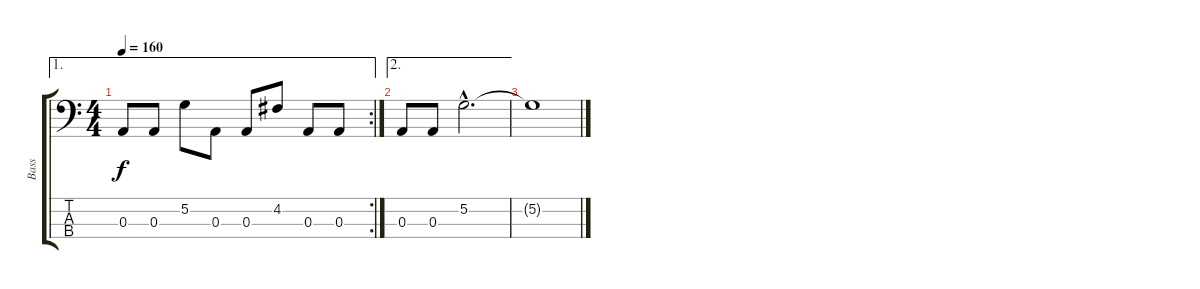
\track ("Bass" "Bass") {instrument electricbassfinger}
\staff {score tabs}
\tuning (G2 D2 A1 E1) {hide}
\ae 1
\rc 2
\ts (4 4)
\tempo 160
\clef f4
\ks c
0.3.8{dy f} 0.3.8 5.2.8 0.3.8 0.3.8 4.2.8 0.3.8 0.3.8 |
\ae 2
0.3.8 0.3.8 5.2{hac}.2{d} |
5.2{t}.1
